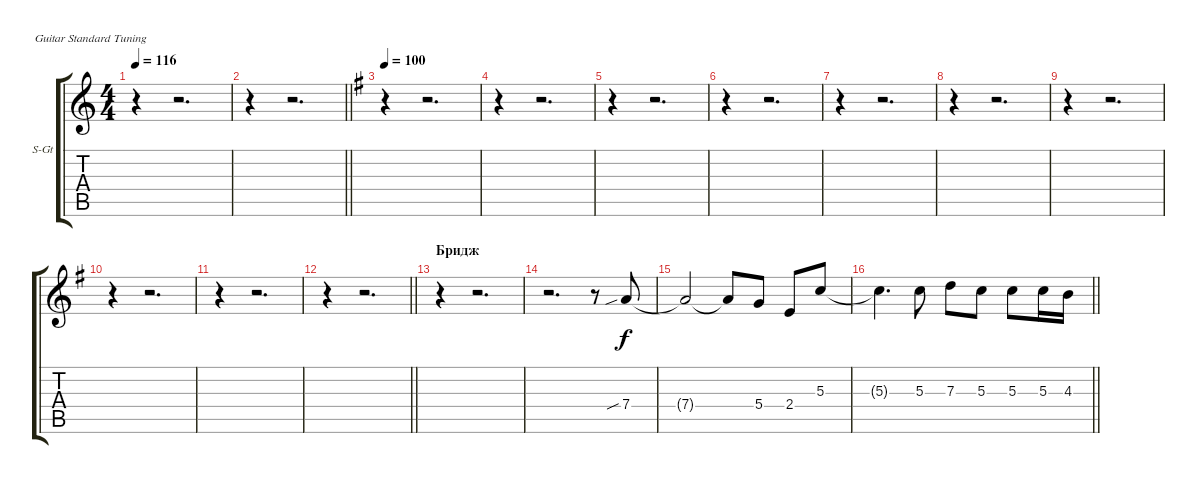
\bracketExtendMode groupsimilarinstruments
\firstSystemTrackNameOrientation horizontal
\otherSystemsTrackNameOrientation horizontal
\track ("Фон" "S-Gt") {instrument choiraahs}
\staff {score tabs}
\tuning (E4 B3 G3 D3 A2 E2)
\displaytranspose 12
\ts (4 4)
\tempo 116
\clef g2
\ks aminor
r.4{dy f} r.2{d} |
\barLineRight lightlight
r.4 r.2{d} |
\tempo 100
\ks eminor
r.4 r.2{d} |
r.4 r.2{d} |
r.4 r.2{d} |
r.4 r.2{d} |
r.4 r.2{d} |
r.4 r.2{d} |
r.4 r.2{d} |
r.4 r.2{d} |
r.4 r.2{d} |
\barLineRight lightlight
r.4 r.2{d} |
\section ("" "Бридж")
r.4 r.2{d} |
r.2{d} r.8 7.4{sib}.8 |
7.4{t}.2 7.4{t}.8 5.4.8 2.4.8 5.3.8 |
\barLineRight lightlight
5.3{t}.4{d} 5.3.8 7.3.8 5.3.8 5.3.8 5.3.16 4.3.16
